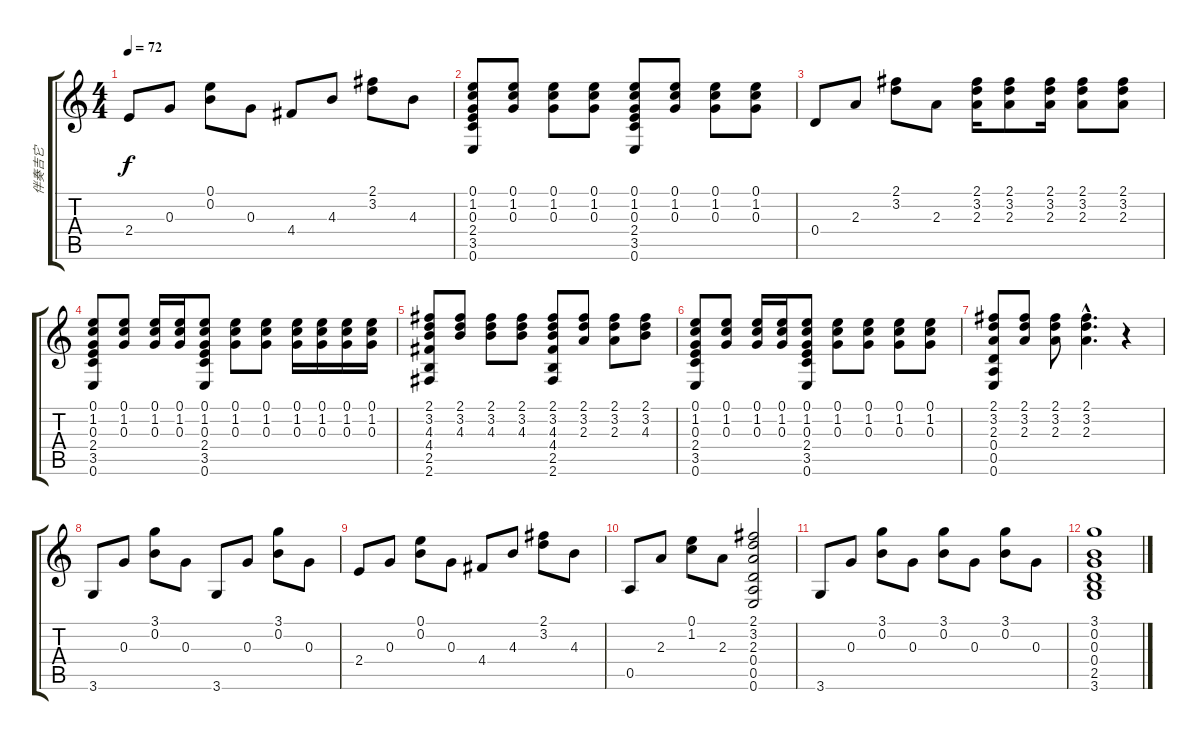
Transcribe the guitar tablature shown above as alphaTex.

\track ("伴奏吉它" "伴奏吉它") {instrument acousticguitarsteel}
\staff {score tabs}
\tuning (E4 B3 G3 D3 A2 E2) {hide}
\ts (4 4)
\tempo 72
\clef g2
\ks c
2.4.8{dy f} 0.3.8 (0.1 0.2).8 0.3.8 4.4.8 4.3.8 (2.1 3.2).8 4.3.8 |
(0.1 1.2 0.3 2.4 3.5 0.6).8 (0.1 1.2 0.3).8 (0.1 1.2 0.3).8 (0.1 1.2 0.3).8 (0.1 1.2 0.3 2.4 3.5 0.6).8 (0.1 1.2 0.3).8 (0.1 1.2 0.3).8 (0.1 1.2 0.3).8 |
0.4.8 2.3.8 (2.1 3.2).8 2.3.8 (2.1 3.2 2.3).16 (2.1 3.2 2.3).8 (2.1 3.2 2.3).16 (2.1 3.2 2.3).8 (2.1 3.2 2.3).8 |
(0.1 1.2 0.3 2.4 3.5 0.6).8 (0.1 1.2 0.3).8 (0.1 1.2 0.3).16 (0.1 1.2 0.3).16 (0.1 1.2 0.3 2.4 3.5 0.6).8 (0.1 1.2 0.3).8 (0.1 1.2 0.3).8 (0.1 1.2 0.3).16 (0.1 1.2 0.3).16 (0.1 1.2 0.3).16 (0.1 1.2 0.3).16 |
(2.1 3.2 4.3 4.4 2.5 2.6).8 (2.1 3.2 4.3).8 (2.1 3.2 4.3).8 (2.1 3.2 4.3).8 (2.1 3.2 4.3 4.4 2.5 2.6).8 (2.1 3.2 2.3).8 (2.1 3.2 2.3).8 (2.1 3.2 4.3).8 |
(0.1 1.2 0.3 2.4 3.5 0.6).8 (0.1 1.2 0.3).8 (0.1 1.2 0.3).16 (0.1 1.2 0.3).16 (0.1 1.2 0.3 2.4 3.5 0.6).8 (0.1 1.2 0.3).8 (0.1 1.2 0.3).8 (0.1 1.2 0.3).8 (0.1 1.2 0.3).8 |
(2.1 3.2 2.3 0.4 0.5 0.6).8 (2.1 3.2 2.3).8 (2.1 3.2 2.3).8 (2.1{hac} 3.2{hac} 2.3{hac}).4{d} r.4 |
3.6.8 0.3.8 (3.1 0.2).8 0.3.8 3.6.8 0.3.8 (3.1 0.2).8 0.3.8 |
2.4.8 0.3.8 (0.1 0.2).8 0.3.8 4.4.8 4.3.8 (2.1 3.2).8 4.3.8 |
0.5.8 2.3.8 (0.1 1.2).8 2.3.8 (2.1 3.2 2.3 0.4 0.5 0.6).2 |
3.6.8 0.3.8 (3.1 0.2).8 0.3.8 (3.1 0.2).8 0.3.8 (3.1 0.2).8 0.3.8 |
(3.1 0.2 0.3 0.4 2.5 3.6).1
